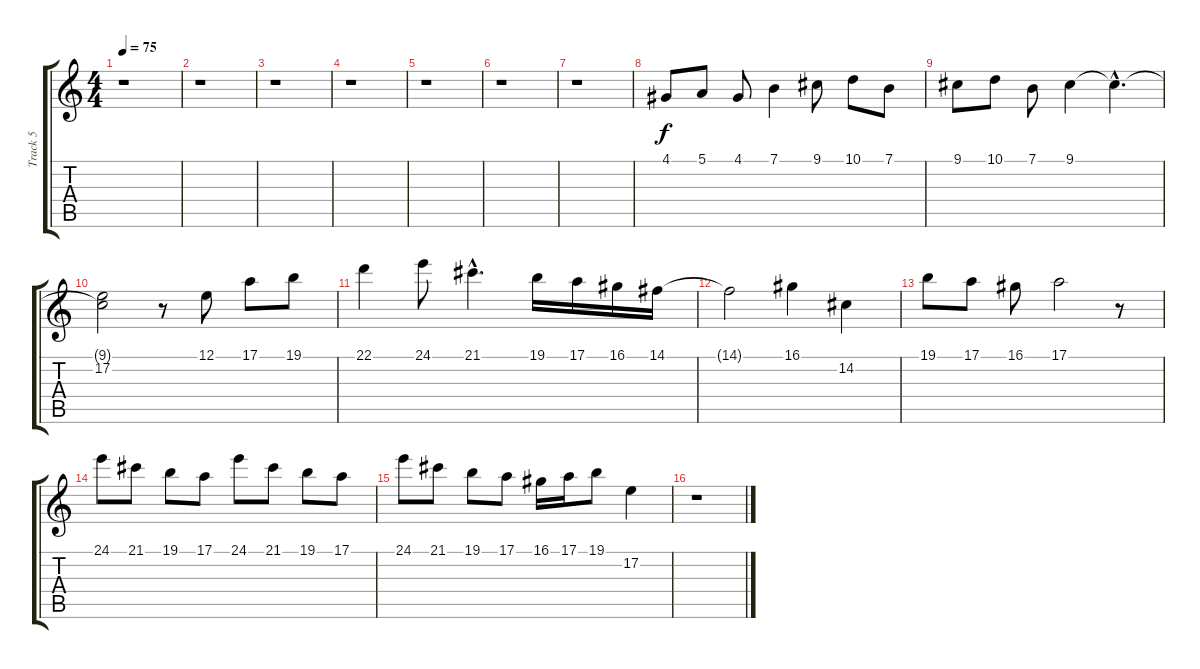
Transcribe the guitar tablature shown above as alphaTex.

\track ("Track 5" "Track 5") {instrument stringensemble1}
\staff {score tabs}
\tuning (E4 B3 G3 D3 A2 E2) {hide}
\ts (4 4)
\tempo 75
\clef g2
\ks c
r.1{dy f} |
r.1 |
r.1 |
r.1 |
r.1 |
r.1 |
r.1 |
4.1.8 5.1.8 4.1.8 7.1.4 9.1.8 10.1.8 7.1.8 |
9.1.8 10.1.8 7.1.8 9.1.4 9.1{hac t}.4{d} |
(9.1{t} 17.2).2 r.8 12.1.8 17.1.8 19.1.8 |
22.1.4 24.1.8 21.1{hac}.4{d} 19.1.16 17.1.16 16.1.16 14.1.16 |
14.1{t}.2 16.1.4 14.2.4 |
19.1.8 17.1.8 16.1.8 17.1.2 r.8 |
24.1.8 21.1.8 19.1.8 17.1.8 24.1.8 21.1.8 19.1.8 17.1.8 |
24.1.8 21.1.8 19.1.8 17.1.8 16.1.16 17.1.16 19.1.8 17.2.4 |
r.1
